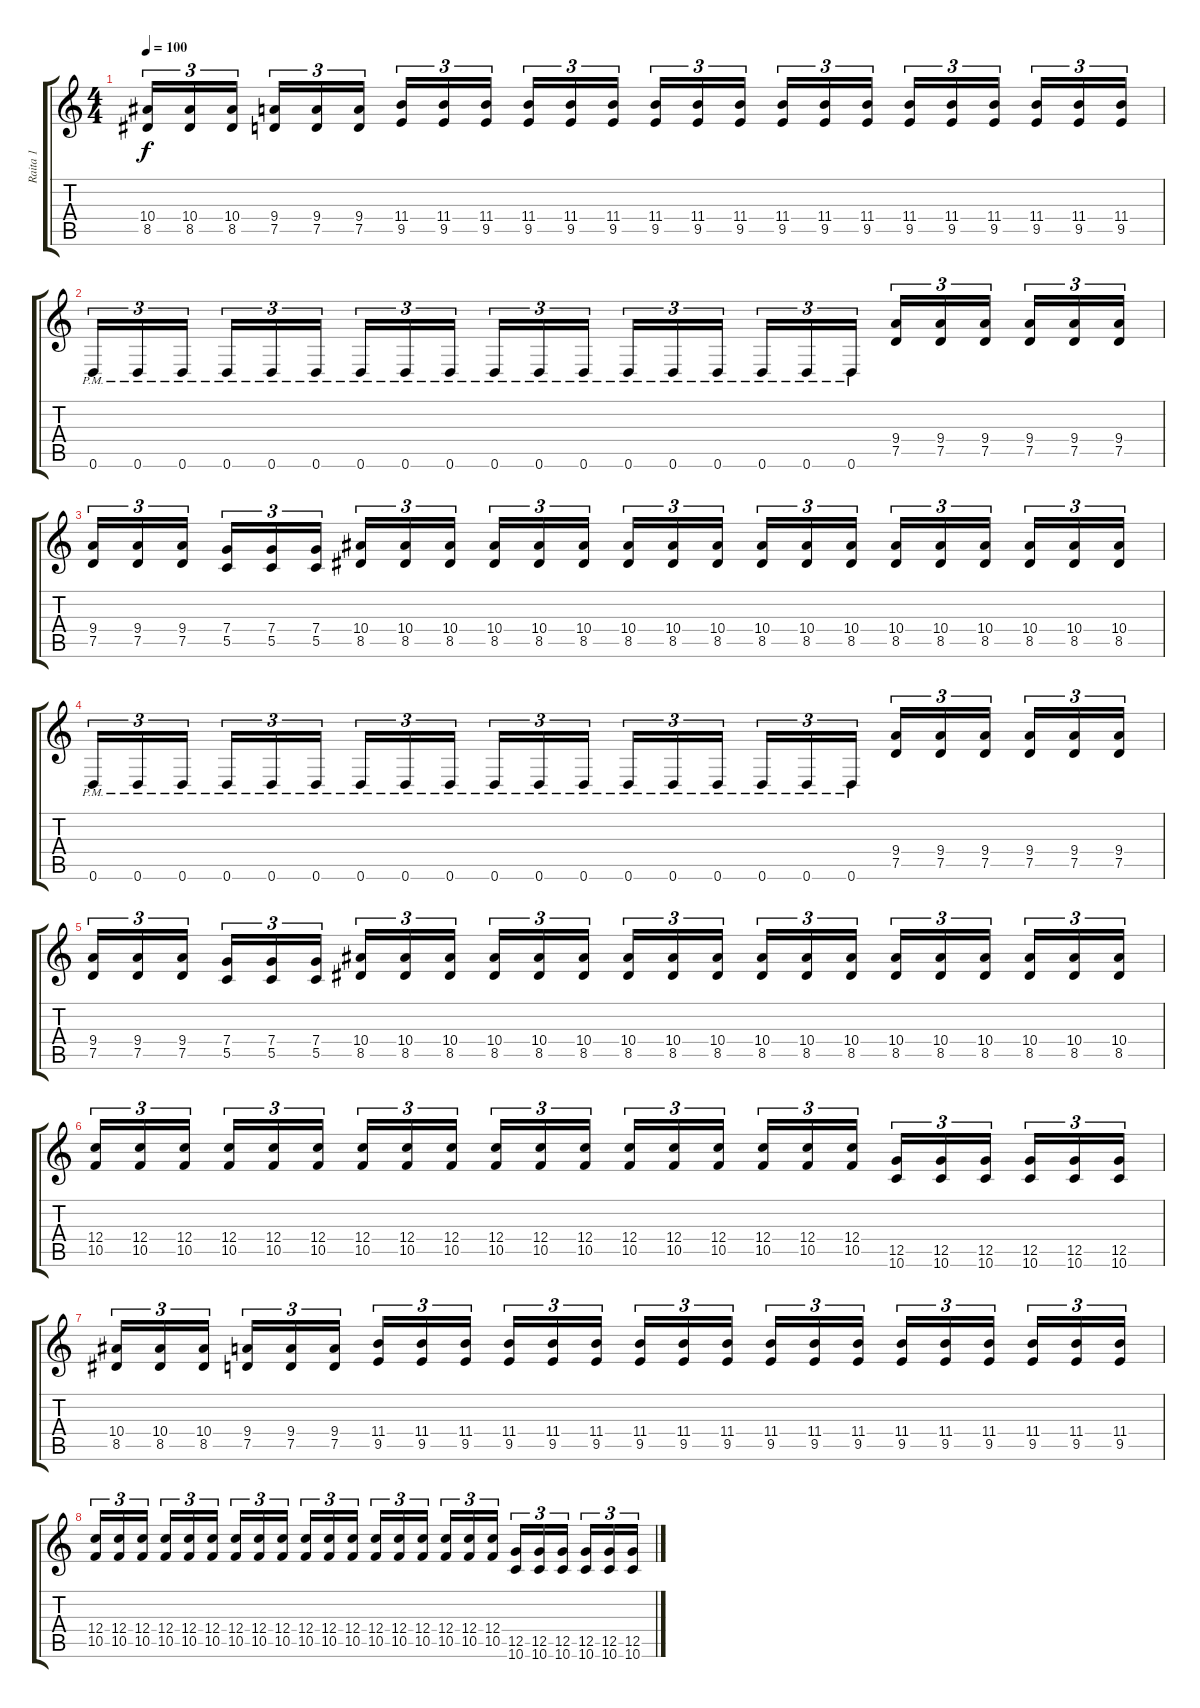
\track ("Raita 1" "Raita 1") {instrument distortionguitar}
\staff {score tabs}
\tuning (D4 A3 F3 C3 G2 D2) {hide}
\ts (4 4)
\tempo 100
\clef g2
\ks c
(10.4 8.5).16{tu (3 2) dy f} (10.4 8.5).16{tu (3 2)} (10.4 8.5).16{tu (3 2)} (9.4 7.5).16{tu (3 2)} (9.4 7.5).16{tu (3 2)} (9.4 7.5).16{tu (3 2)} (11.4 9.5).16{tu (3 2)} (11.4 9.5).16{tu (3 2)} (11.4 9.5).16{tu (3 2)} (11.4 9.5).16{tu (3 2)} (11.4 9.5).16{tu (3 2)} (11.4 9.5).16{tu (3 2)} (11.4 9.5).16{tu (3 2)} (11.4 9.5).16{tu (3 2)} (11.4 9.5).16{tu (3 2)} (11.4 9.5).16{tu (3 2)} (11.4 9.5).16{tu (3 2)} (11.4 9.5).16{tu (3 2)} (11.4 9.5).16{tu (3 2)} (11.4 9.5).16{tu (3 2)} (11.4 9.5).16{tu (3 2)} (11.4 9.5).16{tu (3 2)} (11.4 9.5).16{tu (3 2)} (11.4 9.5).16{tu (3 2)} |
0.6{pm}.16{tu (3 2)} 0.6{pm}.16{tu (3 2)} 0.6{pm}.16{tu (3 2)} 0.6{pm}.16{tu (3 2)} 0.6{pm}.16{tu (3 2)} 0.6{pm}.16{tu (3 2)} 0.6{pm}.16{tu (3 2)} 0.6{pm}.16{tu (3 2)} 0.6{pm}.16{tu (3 2)} 0.6{pm}.16{tu (3 2)} 0.6{pm}.16{tu (3 2)} 0.6{pm}.16{tu (3 2)} 0.6{pm}.16{tu (3 2)} 0.6{pm}.16{tu (3 2)} 0.6{pm}.16{tu (3 2)} 0.6{pm}.16{tu (3 2)} 0.6{pm}.16{tu (3 2)} 0.6{pm}.16{tu (3 2)} (9.4 7.5).16{tu (3 2)} (9.4 7.5).16{tu (3 2)} (9.4 7.5).16{tu (3 2)} (9.4 7.5).16{tu (3 2)} (9.4 7.5).16{tu (3 2)} (9.4 7.5).16{tu (3 2)} |
(9.4 7.5).16{tu (3 2)} (9.4 7.5).16{tu (3 2)} (9.4 7.5).16{tu (3 2)} (7.4 5.5).16{tu (3 2)} (7.4 5.5).16{tu (3 2)} (7.4 5.5).16{tu (3 2)} (10.4 8.5).16{tu (3 2)} (10.4 8.5).16{tu (3 2)} (10.4 8.5).16{tu (3 2)} (10.4 8.5).16{tu (3 2)} (10.4 8.5).16{tu (3 2)} (10.4 8.5).16{tu (3 2)} (10.4 8.5).16{tu (3 2)} (10.4 8.5).16{tu (3 2)} (10.4 8.5).16{tu (3 2)} (10.4 8.5).16{tu (3 2)} (10.4 8.5).16{tu (3 2)} (10.4 8.5).16{tu (3 2)} (10.4 8.5).16{tu (3 2)} (10.4 8.5).16{tu (3 2)} (10.4 8.5).16{tu (3 2)} (10.4 8.5).16{tu (3 2)} (10.4 8.5).16{tu (3 2)} (10.4 8.5).16{tu (3 2)} |
0.6{pm}.16{tu (3 2)} 0.6{pm}.16{tu (3 2)} 0.6{pm}.16{tu (3 2)} 0.6{pm}.16{tu (3 2)} 0.6{pm}.16{tu (3 2)} 0.6{pm}.16{tu (3 2)} 0.6{pm}.16{tu (3 2)} 0.6{pm}.16{tu (3 2)} 0.6{pm}.16{tu (3 2)} 0.6{pm}.16{tu (3 2)} 0.6{pm}.16{tu (3 2)} 0.6{pm}.16{tu (3 2)} 0.6{pm}.16{tu (3 2)} 0.6{pm}.16{tu (3 2)} 0.6{pm}.16{tu (3 2)} 0.6{pm}.16{tu (3 2)} 0.6{pm}.16{tu (3 2)} 0.6{pm}.16{tu (3 2)} (9.4 7.5).16{tu (3 2)} (9.4 7.5).16{tu (3 2)} (9.4 7.5).16{tu (3 2)} (9.4 7.5).16{tu (3 2)} (9.4 7.5).16{tu (3 2)} (9.4 7.5).16{tu (3 2)} |
(9.4 7.5).16{tu (3 2)} (9.4 7.5).16{tu (3 2)} (9.4 7.5).16{tu (3 2)} (7.4 5.5).16{tu (3 2)} (7.4 5.5).16{tu (3 2)} (7.4 5.5).16{tu (3 2)} (10.4 8.5).16{tu (3 2)} (10.4 8.5).16{tu (3 2)} (10.4 8.5).16{tu (3 2)} (10.4 8.5).16{tu (3 2)} (10.4 8.5).16{tu (3 2)} (10.4 8.5).16{tu (3 2)} (10.4 8.5).16{tu (3 2)} (10.4 8.5).16{tu (3 2)} (10.4 8.5).16{tu (3 2)} (10.4 8.5).16{tu (3 2)} (10.4 8.5).16{tu (3 2)} (10.4 8.5).16{tu (3 2)} (10.4 8.5).16{tu (3 2)} (10.4 8.5).16{tu (3 2)} (10.4 8.5).16{tu (3 2)} (10.4 8.5).16{tu (3 2)} (10.4 8.5).16{tu (3 2)} (10.4 8.5).16{tu (3 2)} |
(12.4 10.5).16{tu (3 2)} (12.4 10.5).16{tu (3 2)} (12.4 10.5).16{tu (3 2)} (12.4 10.5).16{tu (3 2)} (12.4 10.5).16{tu (3 2)} (12.4 10.5).16{tu (3 2)} (12.4 10.5).16{tu (3 2)} (12.4 10.5).16{tu (3 2)} (12.4 10.5).16{tu (3 2)} (12.4 10.5).16{tu (3 2)} (12.4 10.5).16{tu (3 2)} (12.4 10.5).16{tu (3 2)} (12.4 10.5).16{tu (3 2)} (12.4 10.5).16{tu (3 2)} (12.4 10.5).16{tu (3 2)} (12.4 10.5).16{tu (3 2)} (12.4 10.5).16{tu (3 2)} (12.4 10.5).16{tu (3 2)} (12.5 10.6).16{tu (3 2)} (12.5 10.6).16{tu (3 2)} (12.5 10.6).16{tu (3 2)} (12.5 10.6).16{tu (3 2)} (12.5 10.6).16{tu (3 2)} (12.5 10.6).16{tu (3 2)} |
(10.4 8.5).16{tu (3 2)} (10.4 8.5).16{tu (3 2)} (10.4 8.5).16{tu (3 2)} (9.4 7.5).16{tu (3 2)} (9.4 7.5).16{tu (3 2)} (9.4 7.5).16{tu (3 2)} (11.4 9.5).16{tu (3 2)} (11.4 9.5).16{tu (3 2)} (11.4 9.5).16{tu (3 2)} (11.4 9.5).16{tu (3 2)} (11.4 9.5).16{tu (3 2)} (11.4 9.5).16{tu (3 2)} (11.4 9.5).16{tu (3 2)} (11.4 9.5).16{tu (3 2)} (11.4 9.5).16{tu (3 2)} (11.4 9.5).16{tu (3 2)} (11.4 9.5).16{tu (3 2)} (11.4 9.5).16{tu (3 2)} (11.4 9.5).16{tu (3 2)} (11.4 9.5).16{tu (3 2)} (11.4 9.5).16{tu (3 2)} (11.4 9.5).16{tu (3 2)} (11.4 9.5).16{tu (3 2)} (11.4 9.5).16{tu (3 2)} |
(12.4 10.5).16{tu (3 2)} (12.4 10.5).16{tu (3 2)} (12.4 10.5).16{tu (3 2)} (12.4 10.5).16{tu (3 2)} (12.4 10.5).16{tu (3 2)} (12.4 10.5).16{tu (3 2)} (12.4 10.5).16{tu (3 2)} (12.4 10.5).16{tu (3 2)} (12.4 10.5).16{tu (3 2)} (12.4 10.5).16{tu (3 2)} (12.4 10.5).16{tu (3 2)} (12.4 10.5).16{tu (3 2)} (12.4 10.5).16{tu (3 2)} (12.4 10.5).16{tu (3 2)} (12.4 10.5).16{tu (3 2)} (12.4 10.5).16{tu (3 2)} (12.4 10.5).16{tu (3 2)} (12.4 10.5).16{tu (3 2)} (12.5 10.6).16{tu (3 2)} (12.5 10.6).16{tu (3 2)} (12.5 10.6).16{tu (3 2)} (12.5 10.6).16{tu (3 2)} (12.5 10.6).16{tu (3 2)} (12.5 10.6).16{tu (3 2)}
